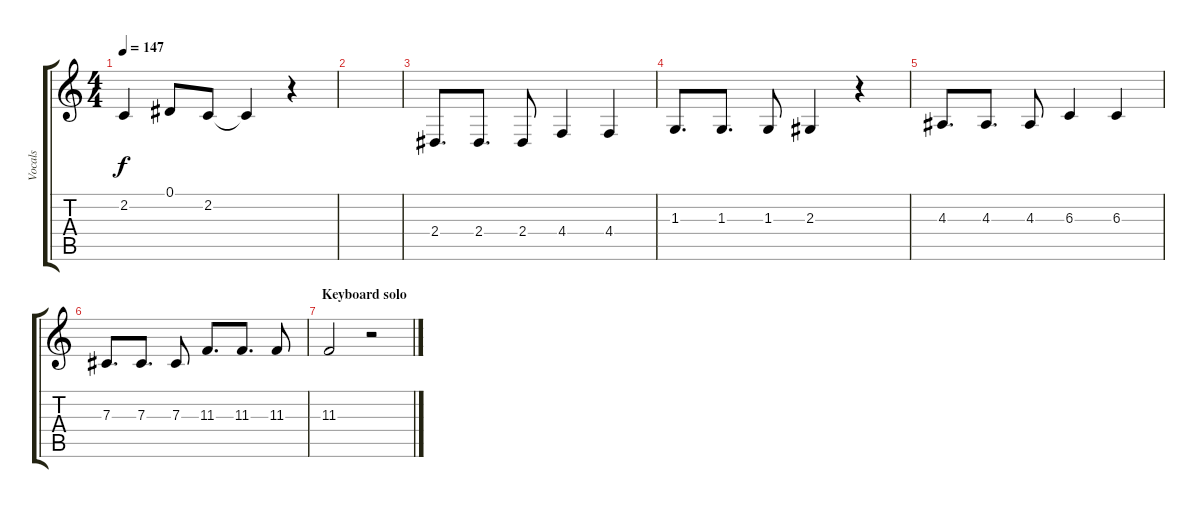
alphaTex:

\track ("Vocals" "Vocals") {instrument cello}
\staff {score tabs}
\tuning (Eb4 Bb3 Gb3 Db3 Ab2 Eb2) {hide}
\ts (4 4)
\tempo 147
\clef g2
\ks c
2.2.4{dy f} 0.1.8 2.2.8 2.2{t}.4 r.4 |
|
2.4.8{d} 2.4.8{d} 2.4.8 4.4.4 4.4.4 |
1.3.8{d} 1.3.8{d} 1.3.8 2.3.4 r.4 |
4.3.8{d} 4.3.8{d} 4.3.8 6.3.4 6.3.4 |
7.3.8{d} 7.3.8{d} 7.3.8 11.3.8{d} 11.3.8{d} 11.3.8 |
\section ("" "Keyboard solo")
11.3.2 r.2
